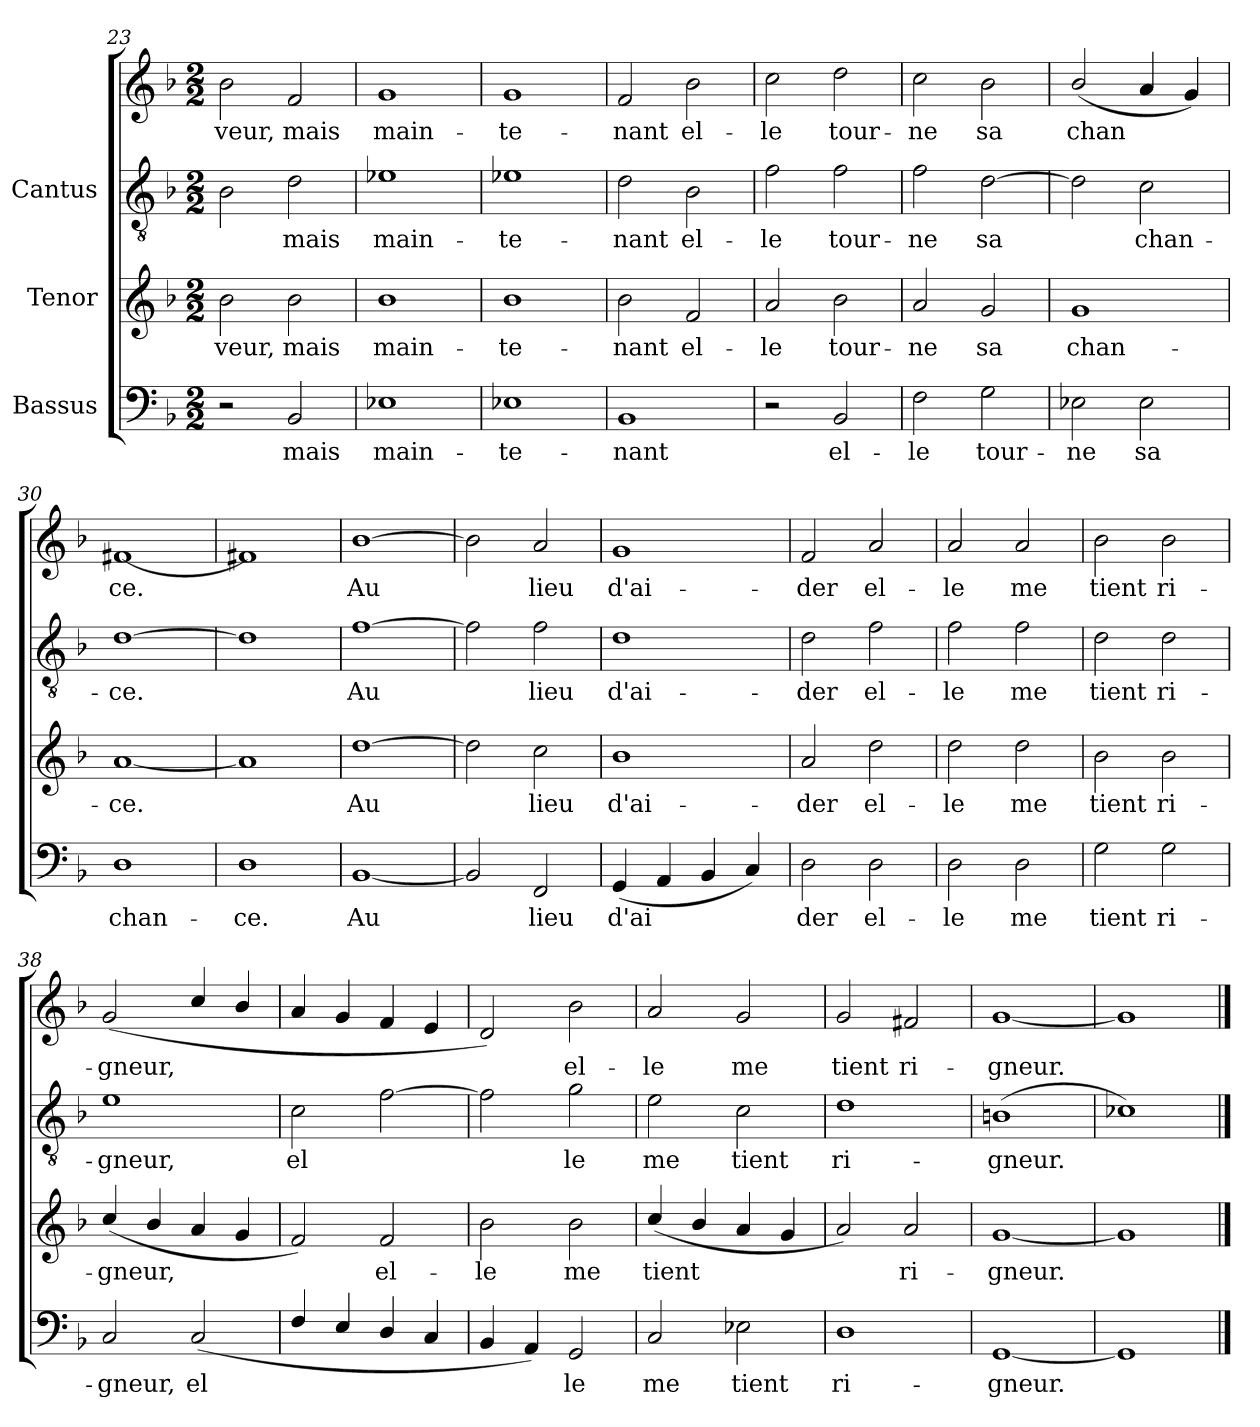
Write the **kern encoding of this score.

**kern	**text	**kern	**text	**kern	**text	**kern	**text
*part3	*part3	*part2	*part2	*part1	*part1	*part1	*part1
*staff4	*staff4	*staff3	*staff3	*staff2	*staff2	*staff1	*staff1
*I"Bassus	*	*I"Tenor	*	*I"Cantus	*	*	*
*clefF4	*	*clefG2	*	*clefGv2	*	*clefG2	*
*k[b-]	*	*k[b-]	*	*k[b-]	*	*k[b-]	*
*F:	*	*F:	*	*F:	*	*F:	*
*M2/2	*	*M2/2	*	*M2/2	*	*M2/2	*
=23	=23	=23	=23	=23	=23	=23	=23
!	!	!	!LO:LY:b:cj	!	!LO:LY:b:cj	!	!LO:LY:b:cj
2r	.	2b-\	-veur,	2B-\	.	2b-\	-veur,
!	!LO:LY:b:cj	!	!LO:LY:b:cj	!	!LO:LY:b:cj	!	!LO:LY:b:cj
2BB-/	mais	2b-\	mais	2d\	mais	2f/	mais
=24	=24	=24	=24	=24	=24	=24	=24
!	!LO:LY:b:cj	!	!LO:LY:b:cj	!	!LO:LY:b:cj	!	!LO:LY:b:cj
1E-X	main-	1b-	main-	1e-X	-main-	1g	main-
=25	=25	=25	=25	=25	=25	=25	=25
!	!LO:LY:b:cj	!	!LO:LY:b:cj	!	!LO:LY:b:cj	!	!LO:LY:b:cj
1E-X	-te-	1b-	-te-	1e-X	-te-	1g	-te-
!!LO:LB:g=z
=26	=26	=26	=26	=26	=26	=26	=26
!	!LO:LY:b:cj	!	!LO:LY:b:cj	!	!LO:LY:b:cj	!	!LO:LY:b:cj
1BB-	-nant	2b-\	-nant	2d\	-nant	2f/	-nant
!	!	!	!LO:LY:b:cj	!	!LO:LY:b:cj	!	!LO:LY:b:cj
.	.	2f/	el-	2B-\	el-	2b-\	el-
=27	=27	=27	=27	=27	=27	=27	=27
!	!	!	!LO:LY:b:cj	!	!LO:LY:b:cj	!	!LO:LY:b:cj
2r	.	2a/	-le	2f\	-le	2cc\	-le
!	!LO:LY:b:cj	!	!LO:LY:b:cj	!	!LO:LY:b:cj	!	!LO:LY:b:cj
2BB-/	el-	2b-\	tour-	2f\	tour-	2dd\	tour-
=28	=28	=28	=28	=28	=28	=28	=28
!	!LO:LY:b:cj	!	!LO:LY:b:cj	!	!LO:LY:b:cj	!	!LO:LY:b:cj
2F\	-le	2a/	-ne	2f\	ne	2cc\	-ne
!	!LO:LY:b:cj	!	!LO:LY:b:cj	!	!LO:LY:b:cj	!	!LO:LY:b:cj
2G\	tour-	2g/	sa	[>2d\	sa	2b-\	sa
=29	=29	=29	=29	=29	=29	=29	=29
!	!LO:LY:b:cj	!	!LO:LY:b:cj	!	!LO:LY:b:cj	!	!LO:LY:b:cj
2E-X\	-ne	1g	chan-	2d\]	-	(<2b-/	chan-
!	!LO:LY:b:cj	!	!	!	!LO:LY:b:cj	!	!LO:LY:b:cj
2E-\	sa	.	.	2c\	chan-	4a/	--
!	!	!	!	!	!	!	!LO:LY:b:cj
.	.	.	.	.	.	4g/)	--
=30	=30	=30	=30	=30	=30	=30	=30
!	!LO:LY:b:cj	!	!LO:LY:b:cj	!	!LO:LY:b:cj	!	!LO:LY:b:cj
1D	chan-	[<1a	-ce.	[>1d	ce.	[<1f#X	-ce.
=31	=31	=31	=31	=31	=31	=31	=31
!	!LO:LY:b:cj	!	!	!	!	!	!
1D	-ce.	1a]	.	1d]	.	1f#X]	.
=32	=32	=32	=32	=32	=32	=32	=32
!	!LO:LY:b:cj	!	!LO:LY:b:cj	!	!LO:LY:b:cj	!	!LO:LY:b:cj
[<1BB-	Au	[>1dd	Au	[>1f	Au	[>1b-	Au
=33	=33	=33	=33	=33	=33	=33	=33
!	!LO:LY:b:cj	!	!LO:LY:b:cj	!	!LO:LY:b:cj	!	!LO:LY:b:cj
2BB-/]	.	2dd\]	.	2f\]	.	2b-\]	.
!	!LO:LY:b:cj	!	!LO:LY:b:cj	!	!LO:LY:b:cj	!	!LO:LY:b:cj
2FF/	lieu	2cc\	lieu	2f\	lieu	2a/	lieu
!!LO:LB:g=z
=34	=34	=34	=34	=34	=34	=34	=34
!	!LO:LY:b:cj	!	!LO:LY:b:cj	!	!LO:LY:b:cj	!	!LO:LY:b:cj
(<4GG/	d'ai-	1b-	d'ai-	1d	-d'ai-	1g	d'ai-
!	!LO:LY:b:cj	!	!	!	!	!	!
4AA/	--	.	.	.	.	.	.
!	!LO:LY:b:cj	!	!	!	!	!	!
4BB-/	--	.	.	.	.	.	.
!	!LO:LY:b:cj	!	!	!	!	!	!
4C/)	--	.	.	.	.	.	.
=35	=35	=35	=35	=35	=35	=35	=35
!	!LO:LY:b:cj	!	!LO:LY:b:cj	!	!LO:LY:b:cj	!	!LO:LY:b:cj
2D\	-der	2a/	-der	2d\	-der	2f/	-der
!	!LO:LY:b:cj	!	!LO:LY:b:cj	!	!LO:LY:b:cj	!	!LO:LY:b:cj
2D\	el-	2dd\	el-	2f\	el-	2a/	el-
=36	=36	=36	=36	=36	=36	=36	=36
!	!LO:LY:b:cj	!	!LO:LY:b:cj	!	!LO:LY:b:cj	!	!LO:LY:b:cj
2D\	-le	2dd\	-le	2f\	le	2a/	-le
!	!LO:LY:b:cj	!	!LO:LY:b:cj	!	!LO:LY:b:cj	!	!LO:LY:b:cj
2D\	me	2dd\	me	2f\	me	2a/	me
=37	=37	=37	=37	=37	=37	=37	=37
!	!LO:LY:b:cj	!	!LO:LY:b:cj	!	!LO:LY:b:cj	!	!LO:LY:b:cj
2G\	tient	2b-\	tient	2d\	-tient	2b-\	tient
!	!LO:LY:b:cj	!	!LO:LY:b:cj	!	!LO:LY:b:cj	!	!LO:LY:b:cj
2G\	ri-	2b-\	ri-	2d\	ri-	2b-\	ri-
=38	=38	=38	=38	=38	=38	=38	=38
!	!LO:LY:b:cj	!	!LO:LY:b:cj	!	!LO:LY:b:cj	!	!LO:LY:b:cj
2C/	-gneur,	(<4cc/	-gneur,	1e	gneur,	(<2g/	-gneur,
!	!	!	!LO:LY:b:cj	!	!	!	!
.	.	4b-/	.	.	.	.	.
!	!LO:LY:b:cj	!	!LO:LY:b:cj	!	!	!	!LO:LY:b:cj
(<2C/	el-	4a/	.	.	.	4cc/	.
!	!	!	!LO:LY:b:cj	!	!	!	!LO:LY:b:cj
.	.	4g/	.	.	.	4b-/	.
=39	=39	=39	=39	=39	=39	=39	=39
!	!	!	!LO:LY:b:cj	!	!LO:LY:b:cj	!	!
4F/	.	2f/)	.	2c\	el-	4a/	.
4E/	.	.	.	.	.	4g/	.
!	!	!	!LO:LY:b:cj	!	!LO:LY:b:cj	!	!
4D/	.	2f/	el-	[>2f\	--	4f/	.
4C/	.	.	.	.	.	4e/	.
!!LO:PB:g=z
=40	=40	=40	=40	=40	=40	=40	=40
!	!LO:LY:b:cj	!	!LO:LY:b:cj	!	!LO:LY:b:cj	!	!LO:LY:b:cj
4BB-/	-	2b-\	-le	2f\]	-	2d/)	-
!	!LO:LY:b:cj	!	!	!	!	!	!
4AA/)	.	.	.	.	.	.	.
!	!LO:LY:b:cj	!	!LO:LY:b:cj	!	!LO:LY:b:cj	!	!LO:LY:b:cj
2GG/	le	2b-\	me	2g\	le	2b-\	el-
=41	=41	=41	=41	=41	=41	=41	=41
!	!LO:LY:b:cj	!	!LO:LY:b:cj	!	!LO:LY:b:cj	!	!LO:LY:b:cj
2C/	me	(<4cc/	tient	2e\	me	2a/	le
!	!	!	!LO:LY:b:cj	!	!	!	!
.	.	4b-/	.	.	.	.	.
!	!LO:LY:b:cj	!	!LO:LY:b:cj	!	!LO:LY:b:cj	!	!LO:LY:b:cj
2E-X\	tient	4a/	.	2c\	tient	2g/	me
!	!	!	!LO:LY:b:cj	!	!	!	!
.	.	4g/	.	.	.	.	.
=42	=42	=42	=42	=42	=42	=42	=42
!	!LO:LY:b:cj	!	!LO:LY:b:cj	!	!LO:LY:b:cj	!	!LO:LY:b:cj
1D	ri-	2a/)	.	1d	-ri-	2g/	tient
!	!	!	!LO:LY:b:cj	!	!	!	!LO:LY:b:cj
.	.	2a/	ri-	.	.	2f#X/	ri-
=43	=43	=43	=43	=43	=43	=43	=43
!	!LO:LY:b:cj	!	!LO:LY:b:cj	!	!LO:LY:b:cj	!	!LO:LY:b:cj
[<1GG	-gneur.	[<1g	-gneur.	[>1Bn	gneur.	[<1g	-gneur.
=44	=44	=44	=44	=44	=44	=44	=44
1GG]	.	1g]	.	1c-X]	.	1g]	.
==	==	==	==	==	==	==	==
*-	*-	*-	*-	*-	*-	*-	*-
